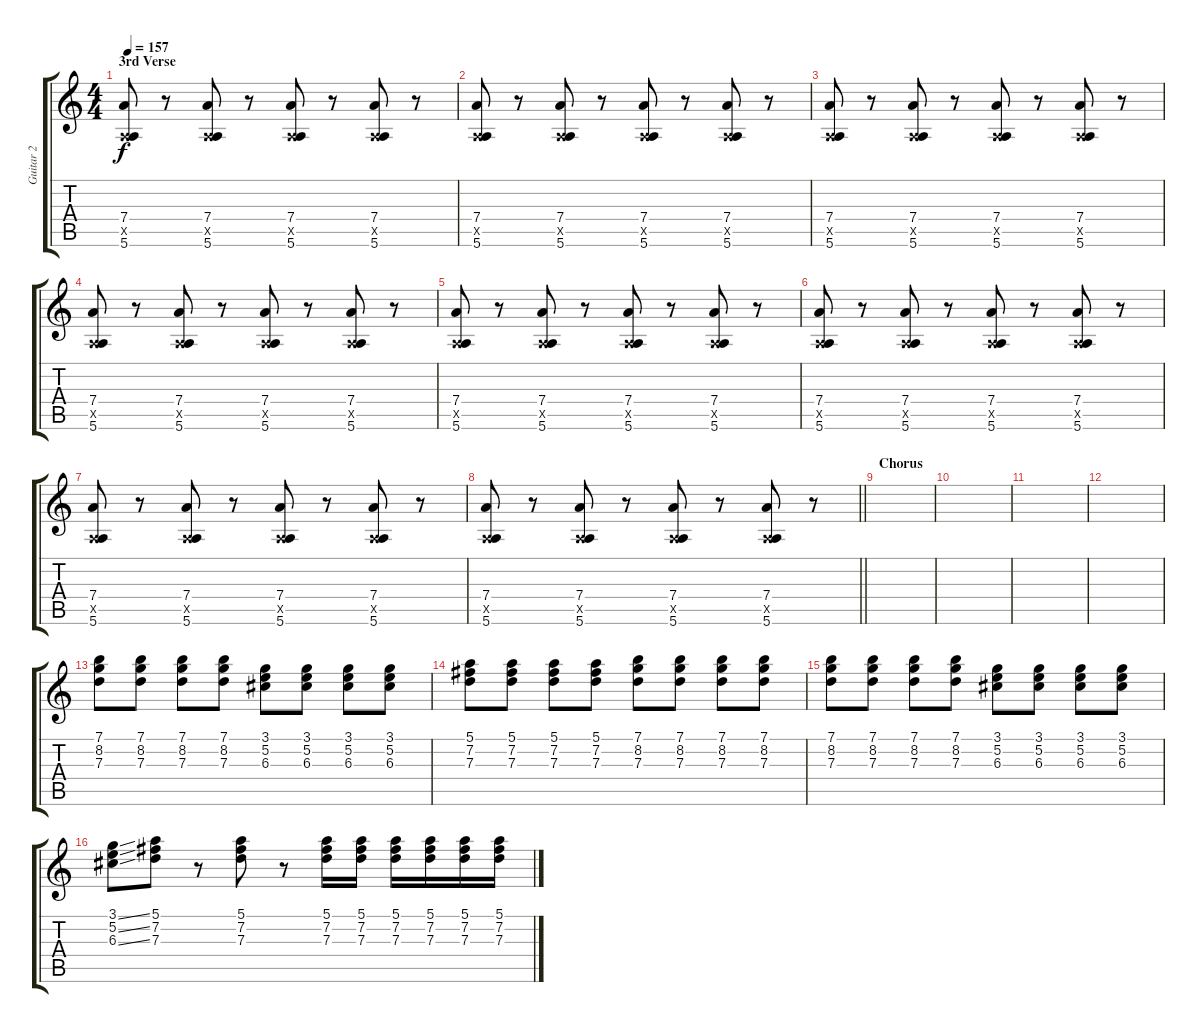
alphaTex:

\track ("Guitar 2" "Guitar 2") {instrument overdrivenguitar}
\staff {score tabs}
\tuning (E4 B3 G3 D3 A2 E2) {hide}
\ts (4 4)
\section ("" "3rd Verse")
\tempo 157
\clef g2
\ks c
(7.4 0.5{x} 5.6).8{dy f balance 5} r.8 (7.4 0.5{x} 5.6).8 r.8 (7.4 0.5{x} 5.6).8 r.8 (7.4 0.5{x} 5.6).8 r.8 |
(7.4 0.5{x} 5.6).8 r.8 (7.4 0.5{x} 5.6).8 r.8 (7.4 0.5{x} 5.6).8 r.8 (7.4 0.5{x} 5.6).8 r.8 |
(7.4 0.5{x} 5.6).8 r.8 (7.4 0.5{x} 5.6).8 r.8 (7.4 0.5{x} 5.6).8 r.8 (7.4 0.5{x} 5.6).8 r.8 |
(7.4 0.5{x} 5.6).8 r.8 (7.4 0.5{x} 5.6).8 r.8 (7.4 0.5{x} 5.6).8 r.8 (7.4 0.5{x} 5.6).8 r.8 |
(7.4 0.5{x} 5.6).8 r.8 (7.4 0.5{x} 5.6).8 r.8 (7.4 0.5{x} 5.6).8 r.8 (7.4 0.5{x} 5.6).8 r.8 |
(7.4 0.5{x} 5.6).8 r.8 (7.4 0.5{x} 5.6).8 r.8 (7.4 0.5{x} 5.6).8 r.8 (7.4 0.5{x} 5.6).8 r.8 |
(7.4 0.5{x} 5.6).8 r.8 (7.4 0.5{x} 5.6).8 r.8 (7.4 0.5{x} 5.6).8 r.8 (7.4 0.5{x} 5.6).8 r.8 |
\barLineRight lightlight
(7.4 0.5{x} 5.6).8 r.8 (7.4 0.5{x} 5.6).8 r.8 (7.4 0.5{x} 5.6).8 r.8 (7.4 0.5{x} 5.6).8 r.8 |
\section ("" "Chorus")
|
|
|
|
(7.1 8.2 7.3).8{balance 16} (7.1 8.2 7.3).8 (7.1 8.2 7.3).8 (7.1 8.2 7.3).8 (3.1 5.2 6.3).8 (3.1 5.2 6.3).8 (3.1 5.2 6.3).8 (3.1 5.2 6.3).8 |
(5.1 7.2 7.3).8 (5.1 7.2 7.3).8 (5.1 7.2 7.3).8 (5.1 7.2 7.3).8 (7.1 8.2 7.3).8 (7.1 8.2 7.3).8 (7.1 8.2 7.3).8 (7.1 8.2 7.3).8 |
(7.1 8.2 7.3).8 (7.1 8.2 7.3).8 (7.1 8.2 7.3).8 (7.1 8.2 7.3).8 (3.1 5.2 6.3).8 (3.1 5.2 6.3).8 (3.1 5.2 6.3).8 (3.1 5.2 6.3).8 |
(3.1{ss} 5.2{ss} 6.3{ss}).8 (5.1 7.2 7.3).8 r.8 (5.1 7.2 7.3).8 r.8 (5.1 7.2 7.3).16 (5.1 7.2 7.3).16 (5.1 7.2 7.3).16 (5.1 7.2 7.3).16 (5.1 7.2 7.3).16 (5.1 7.2 7.3).16
